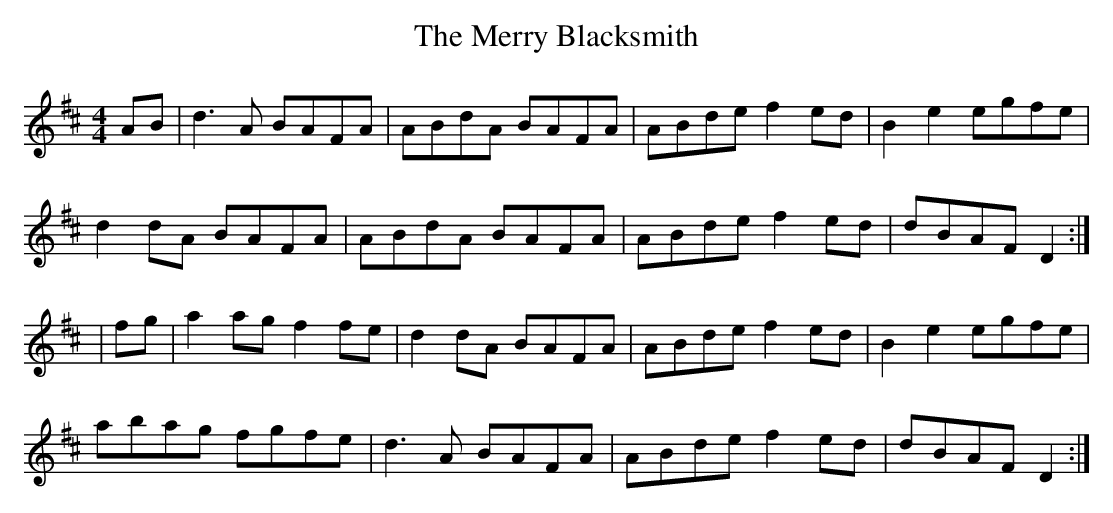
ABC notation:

X:1
T:Merry Blacksmith, The
L:1/8
M:4/4
K:D
AB|d3A BAFA|ABdA BAFA|ABde f2ed|B2e2 egfe|
d2dA BAFA|ABdA BAFA|ABde f2ed|dBAF D2:|
|fg|a2ag f2fe|d2dA BAFA|ABde f2ed|B2e2 egfe|
abag fgfe|d3A BAFA|ABde f2ed|dBAF D2:|
